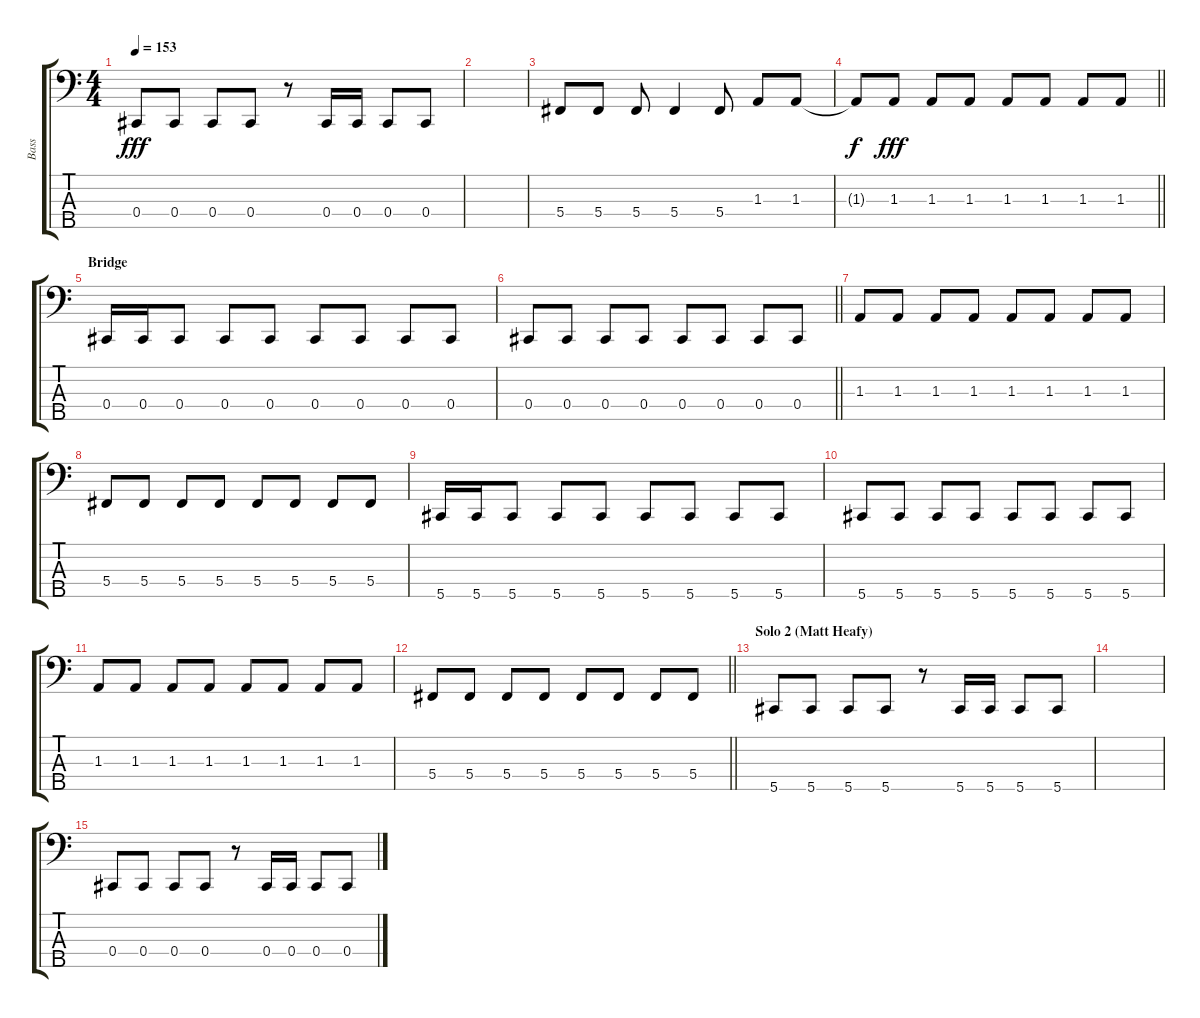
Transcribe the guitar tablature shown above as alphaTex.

\track ("Bass" "Bass") {instrument electricbassfinger}
\staff {score tabs}
\tuning (Gb2 Db2 Ab1 Db1 Ab0) {hide}
\ts (4 4)
\tempo 153
\clef f4
\ks c
0.4.8{dy fff} 0.4.8 0.4.8 0.4.8 r.8 0.4.16 0.4.16 0.4.8 0.4.8 |
|
5.4.8 5.4.8 5.4.8 5.4.4 5.4.8 1.3.8 1.3.8 |
\barLineRight lightlight
1.3{t}.8{dy f} 1.3.8{dy fff} 1.3.8 1.3.8 1.3.8 1.3.8 1.3.8 1.3.8 |
\section ("" "Bridge")
0.4.16 0.4.16 0.4.8 0.4.8 0.4.8 0.4.8 0.4.8 0.4.8 0.4.8 |
\barLineRight lightlight
0.4.8 0.4.8 0.4.8 0.4.8 0.4.8 0.4.8 0.4.8 0.4.8 |
1.3.8 1.3.8 1.3.8 1.3.8 1.3.8 1.3.8 1.3.8 1.3.8 |
5.4.8 5.4.8 5.4.8 5.4.8 5.4.8 5.4.8 5.4.8 5.4.8 |
5.5.16 5.5.16 5.5.8 5.5.8 5.5.8 5.5.8 5.5.8 5.5.8 5.5.8 |
5.5.8 5.5.8 5.5.8 5.5.8 5.5.8 5.5.8 5.5.8 5.5.8 |
1.3.8 1.3.8 1.3.8 1.3.8 1.3.8 1.3.8 1.3.8 1.3.8 |
\barLineRight lightlight
5.4.8 5.4.8 5.4.8 5.4.8 5.4.8 5.4.8 5.4.8 5.4.8 |
\section ("" "Solo 2 (Matt Heafy)")
5.5.8 5.5.8 5.5.8 5.5.8 r.8 5.5.16 5.5.16 5.5.8 5.5.8 |
|
0.4.8 0.4.8 0.4.8 0.4.8 r.8 0.4.16 0.4.16 0.4.8 0.4.8
